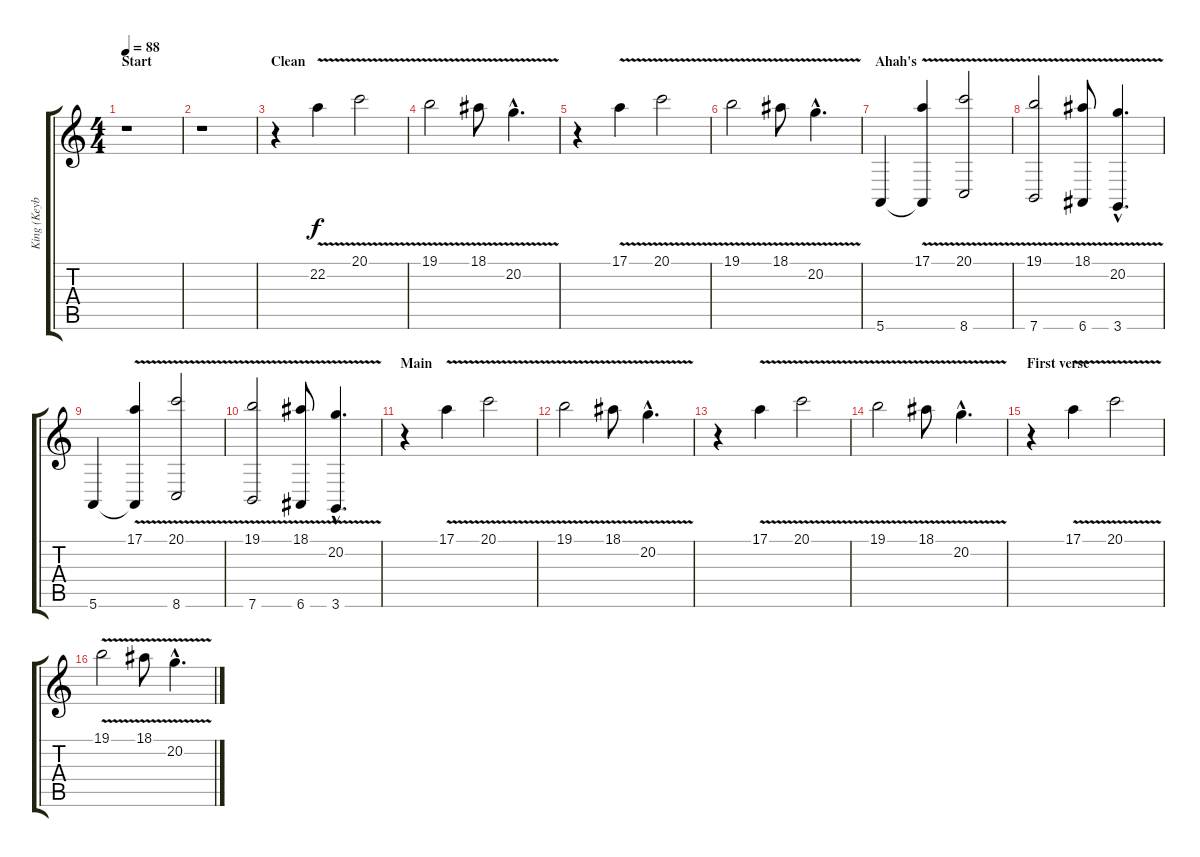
\track ("King (KeybMid)" "King (Keyb") {instrument stringensemble1}
\staff {score tabs}
\tuning (E4 B3 G3 D3 A2 E2) {hide}
\ts (4 4)
\section ("" "Start")
\tempo 88
\clef g2
\ks c
r.1{dy f volume 11 balance 11 instrument fx4atmosphere} |
r.1 |
\section ("" "Clean")
r.4 22.2{v}.4 20.1{v}.2 |
19.1{v}.2 18.1{v}.8 20.2{v hac}.4{d} |
r.4 17.1{v}.4 20.1{v}.2 |
19.1{v}.2 18.1{v}.8 20.2{v hac}.4{d} |
\section ("" "Ahah's")
5.6.4 (17.1{v} 5.6{v t}).4 (20.1{v} 8.6{v}).2 |
(19.1{v} 7.6{v}).2 (18.1{v} 6.6{v}).8 (20.2{v hac} 3.6{v hac}).4{d} |
5.6.4 (17.1{v} 5.6{v t}).4 (20.1{v} 8.6{v}).2 |
(19.1{v} 7.6{v}).2 (18.1{v} 6.6{v}).8 (20.2{v hac} 3.6{v hac}).4{d} |
\section ("" "Main")
r.4 17.1{v}.4 20.1{v}.2 |
19.1{v}.2 18.1{v}.8 20.2{v hac}.4{d} |
r.4 17.1{v}.4 20.1{v}.2 |
19.1{v}.2 18.1{v}.8 20.2{v hac}.4{d} |
\section ("" "First verse")
r.4 17.1{v}.4 20.1{v}.2 |
19.1{v}.2 18.1{v}.8 20.2{v hac}.4{d}
